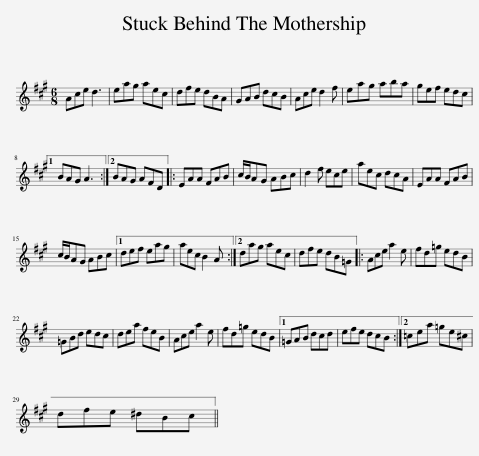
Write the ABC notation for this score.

X:1
L:1/8
M:6/8
I:linebreak $
K:A
V:1 treble
V:1
 Ace d3 | eag aec | dfe dBA | GAB dcB | Ace d2 f | %5
 eag aba | gef edc |1$ BAG A3 :|2 BAG AFD |: EAA FAB | %10
 c/B/AG ABc | d2 f ece | aec dcA | EAA FAB |$ c/B/AG ABc |1 %15
 def eag | aec B2 A :|2 dag aec | dfe dB=G |: Ace a2 e | %20
 fd=g edB |$ =GBd edc | dea feB | Ace a2 e | fd=g edB |1 %25
 =GAB dcd | efe dcB :|2 =cea =ge^c |$ dfe ^dBc || %29
